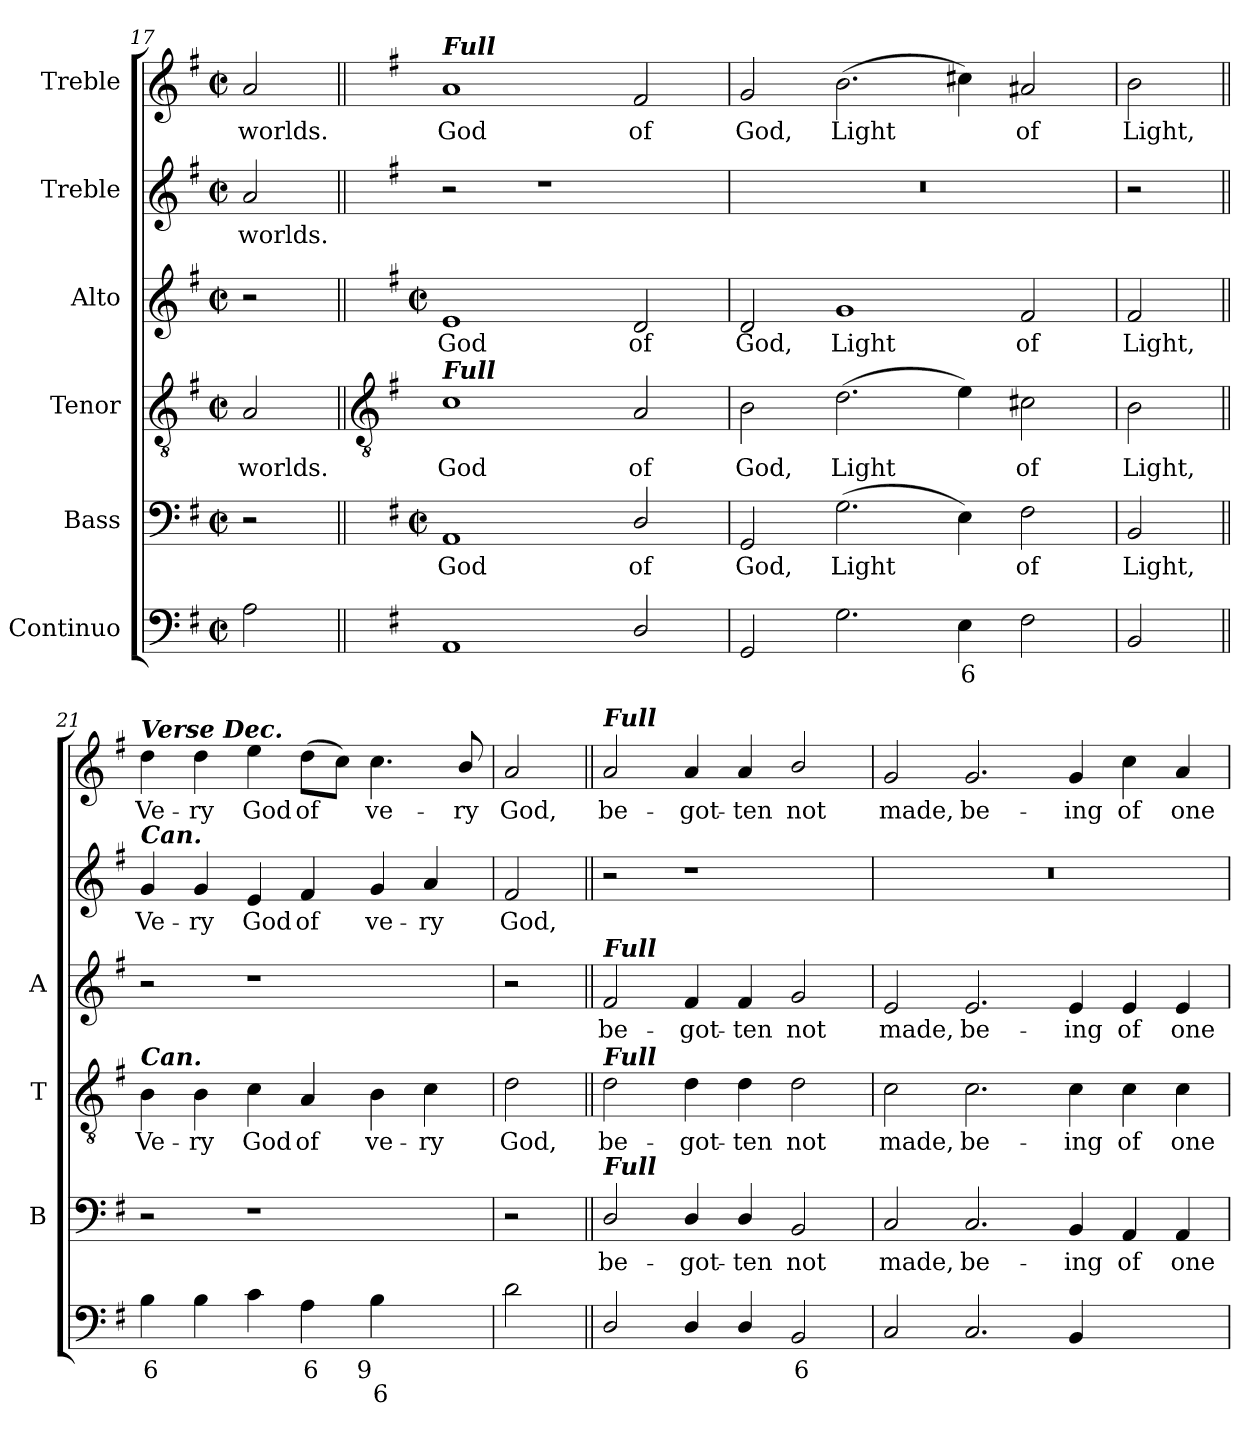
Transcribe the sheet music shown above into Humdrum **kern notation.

**kern	**text	**text	**kern	**text	**kern	**text	**kern	**text	**kern	**text	**kern	**text
*part6	*part6	*part6	*part5	*part5	*part4	*part4	*part3	*part3	*part2	*part2	*part1	*part1
*staff6	*staff6	*staff6	*staff5	*staff5	*staff4	*staff4	*staff3	*staff3	*staff2	*staff2	*staff1	*staff1
*I"Continuo	*	*	*I"Bass	*	*I"Tenor	*	*I"Alto	*	*I"Treble	*	*I"Treble	*
*	*	*	*I'B	*	*I'T	*	*I'A	*	*	*	*	*
*clefF4	*	*	*clefF4	*	*clefGv2	*	*clefG2	*	*clefG2	*	*clefG2	*
*k[f#]	*	*	*k[f#]	*	*k[f#]	*	*k[f#]	*	*k[f#]	*	*k[f#]	*
*G:	*	*	*G:	*	*G:	*	*G:	*	*G:	*	*G:	*
*M4/2	*	*	*M4/2	*	*M4/2	*	*M4/2	*	*M4/2	*	*M4/2	*
*met(c|)	*	*	*met(c|)	*	*met(c|)	*	*met(c|)	*	*met(c|)	*	*met(c|)	*
=17	=17	=17	=17	=17	=17	=17	=17	=17	=17	=17	=17	=17
!	!	!	!	!	!	!LO:LY:b	!	!	!	!LO:LY:b	!	!LO:LY:b
2A	.	.	2r	.	2A	worlds.	2r	.	2a	worlds.	2a	worlds.
!!LO:LB:g=z
=18||	=18||	=18||	=18||	=18||	=18||	=18||	=18||	=18||	=18||	=18||	=18||	=18||
*	*	*	*	*	*clefGv2	*	*	*	*	*	*	*
*	*	*	*k[f#]	*	*	*	*k[f#]	*	*	*	*	*
*	*	*	*G:	*	*	*	*G:	*	*	*	*	*
*	*	*	*M4/2	*	*	*	*M4/2	*	*	*	*	*
*	*	*	*met(c|)	*	*	*	*met(c|)	*	*	*	*	*
!	!	!	!	!	!	!	!	!	!	!	!LO:TX:a:Bi:t=Full	!
!	!	!	!	!	!LO:TX:a:Bi:t=Full	!	!	!	!	!	!	!
!	!	!	!	!LO:LY:b	!	!LO:LY:b	!	!LO:LY:b	!	!	!	!LO:LY:b
1AA	.	.	1AA	God	1c	God	1e	God	2r	.	1a	God
.	.	.	.	.	.	.	.	.	1r	.	.	.
!	!	!	!	!LO:LY:b	!	!LO:LY:b	!	!LO:LY:b	!	!	!	!LO:LY:b
2D/	.	.	2D/	of	2A	of	2d	of	.	.	2f#	of
=19	=19	=19	=19	=19	=19	=19	=19	=19	=19	=19	=19	=19
!	!	!	!	!LO:LY:b	!	!LO:LY:b	!	!LO:LY:b	!	!	!	!LO:LY:b
2GG	.	.	2GG	God,	2B	God,	2d	God,	0r	.	2g	God,
!	!	!	!	!LO:LY:b	!	!LO:LY:b	!	!LO:LY:b	!	!	!	!LO:LY:b
2.G	.	.	(>2.G	Light	(>2.d	Light	1g	Light	.	.	(>2.b	Light
!	!LO:LY:b	!	!	!	!	!	!	!	!	!	!	!
4E	6	.	4E)	.	4e)	.	.	.	.	.	4cc#X)	.
!	!	!	!	!LO:LY:b	!	!LO:LY:b	!	!LO:LY:b	!	!	!	!LO:LY:b
2F#	.	.	2F#	of	2c#X	of	2f#	of	.	.	2a#X	of
=20	=20	=20	=20	=20	=20	=20	=20	=20	=20	=20	=20	=20
!	!	!	!	!LO:LY:b	!	!LO:LY:b	!	!LO:LY:b	!	!	!	!LO:LY:b
2BB	.	.	2BB	Light,	2B	Light,	2f#	Light,	2r	.	2b	Light,
=21||	=21||	=21||	=21||	=21||	=21||	=21||	=21||	=21||	=21||	=21||	=21||	=21||
!	!	!	!	!	!	!	!	!	!	!	!LO:TX:a:Bi:t=Verse Dec.	!
!	!	!	!	!	!	!	!	!	!LO:TX:a:Bi:t=Can.	!	!	!
!	!	!	!	!	!LO:TX:a:Bi:t=Can.	!	!	!	!	!	!	!
!	!LO:LY:b	!	!	!	!	!LO:LY:b	!	!	!	!LO:LY:b	!	!LO:LY:b
4B	6	.	2r	.	4B	Ve-	2r	.	4g	Ve-	4dd	Ve-
!	!	!	!	!	!	!LO:LY:b	!	!	!	!LO:LY:b	!	!LO:LY:b
4B	.	.	.	.	4B	-ry	.	.	4g	-ry	4dd	-ry
!	!	!	!	!	!	!LO:LY:b	!	!	!	!LO:LY:b	!	!LO:LY:b
4c	.	.	1r	.	4c	God	1r	.	4e	God	4ee	God
!	!LO:LY:b	!	!	!	!	!LO:LY:b	!	!	!	!LO:LY:b	!	!LO:LY:b
4A	6	.	.	.	4A	of	.	.	4f#	of	(>8ddL	of
.	.	.	.	.	.	.	.	.	.	.	8ccJ)	.
!	!LO:LY:b	!LO:LY:b	!	!	!	!LO:LY:b	!	!	!	!LO:LY:b	!	!LO:LY:b
4B	9	6	.	.	4B	ve-	.	.	4g	ve-	4.cc	ve-
!	!LO:LY:b	!LO:LY:b	!	!	!	!LO:LY:b	!	!	!	!LO:LY:b	!	!
[8cyy	8	6	.	.	4c	-ry	.	.	4a	-ry	.	.
!	!LO:LY:b	!	!	!	!	!	!	!	!	!	!	!LO:LY:b
8cLyy]	7	.	.	.	.	.	.	.	.	.	8b/	-ry
=22	=22	=22	=22	=22	=22	=22	=22	=22	=22	=22	=22	=22
!	!	!	!	!	!	!LO:LY:b	!	!	!	!LO:LY:b	!	!LO:LY:b
2d	.	.	2r	.	2d	God,	2r	.	2f#	God,	2a	God,
=23||	=23||	=23||	=23||	=23||	=23||	=23||	=23||	=23||	=23||	=23||	=23||	=23||
!	!	!	!	!	!	!	!	!	!	!	!LO:TX:a:Bi:t=Full	!
!	!	!	!	!	!	!	!LO:TX:a:Bi:t=Full	!	!	!	!	!
!	!	!	!	!	!LO:TX:a:Bi:t=Full	!	!	!	!	!	!	!
!	!	!	!LO:TX:a:Bi:t=Full	!	!	!	!	!	!	!	!	!
!	!	!	!	!LO:LY:b	!	!LO:LY:b	!	!LO:LY:b	!	!	!	!LO:LY:b
2D/	.	.	2D/	be-	2d	be-	2f#	be-	2r	.	2a	be-
!	!	!	!	!LO:LY:b	!	!LO:LY:b	!	!LO:LY:b	!	!	!	!LO:LY:b
4D/	.	.	4D/	-got-	4d	-got-	4f#	-got-	1r	.	4a	-got-
!	!	!	!	!LO:LY:b	!	!LO:LY:b	!	!LO:LY:b	!	!	!	!LO:LY:b
4D/	.	.	4D/	-ten	4d	-ten	4f#	-ten	.	.	4a	-ten
!	!LO:LY:b	!	!	!LO:LY:b	!	!LO:LY:b	!	!LO:LY:b	!	!	!	!LO:LY:b
2BB	6	.	2BB	not	2d	not	2g	not	.	.	2b/	not
=24	=24	=24	=24	=24	=24	=24	=24	=24	=24	=24	=24	=24
!	!	!	!	!LO:LY:b	!	!LO:LY:b	!	!LO:LY:b	!	!	!	!LO:LY:b
2C	.	.	2C	made,	2c	made,	2e	made,	0r	.	2g	made,
!	!	!	!	!LO:LY:b	!	!LO:LY:b	!	!LO:LY:b	!	!	!	!LO:LY:b
2.C	.	.	2.C	be-	2.c	be-	2.e	be-	.	.	2.g	be-
!	!	!	!	!LO:LY:b	!	!LO:LY:b	!	!LO:LY:b	!	!	!	!LO:LY:b
4BB	.	.	4BB	-ing	4c	-ing	4e	-ing	.	.	4g	-ing
!	!LO:LY:b	!	!	!LO:LY:b	!	!LO:LY:b	!	!LO:LY:b	!	!	!	!LO:LY:b
[4AAyy	5	.	4AA	of	4c	of	4e	of	.	.	4cc	of
!	!LO:LY:b	!	!	!LO:LY:b	!	!LO:LY:b	!	!LO:LY:b	!	!	!	!LO:LY:b
4AAyy]	6	.	4AA	one	4c	one	4e	one	.	.	4a	one
=	=	=	=	=	=	=	=	=	=	=	=	=
*-	*-	*-	*-	*-	*-	*-	*-	*-	*-	*-	*-	*-
